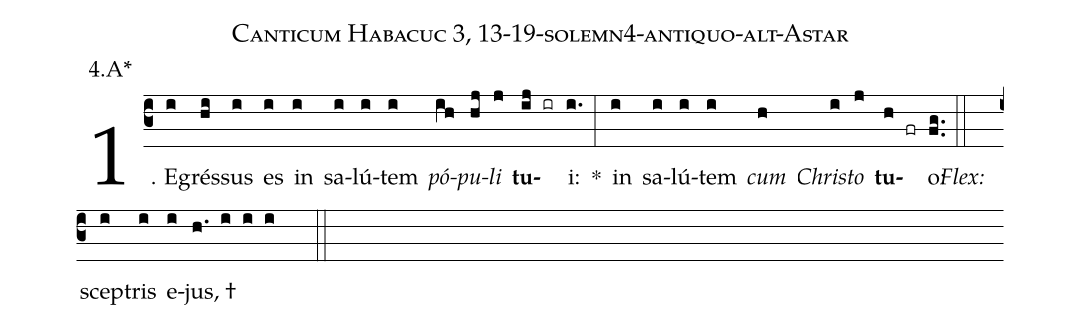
name: Canticum Habacuc 3, 13-19-solemn4-antiquo-alt-Astar;
annotation: 4.A*;
%%
(c3)1. E(i)grés(hi)sus(i) es(i) in(i) sa(i)lú(i)tem(i) <i>pó</i>(ih)<i>pu</i>(hj)<i>li</i>(j) <b>tu</b>(ij ir)i:(i.) *(:) in(i) sa(i)lú(i)tem(i) <i>cum</i>(h) <i>Chris</i>(i)<i>to</i>(j) <b>tu</b>(h fr)o:(fg..) (::)
<i>Flex:</i>()  scep(i)tris(i) e(i)jus, †(h. i i i  ::)
